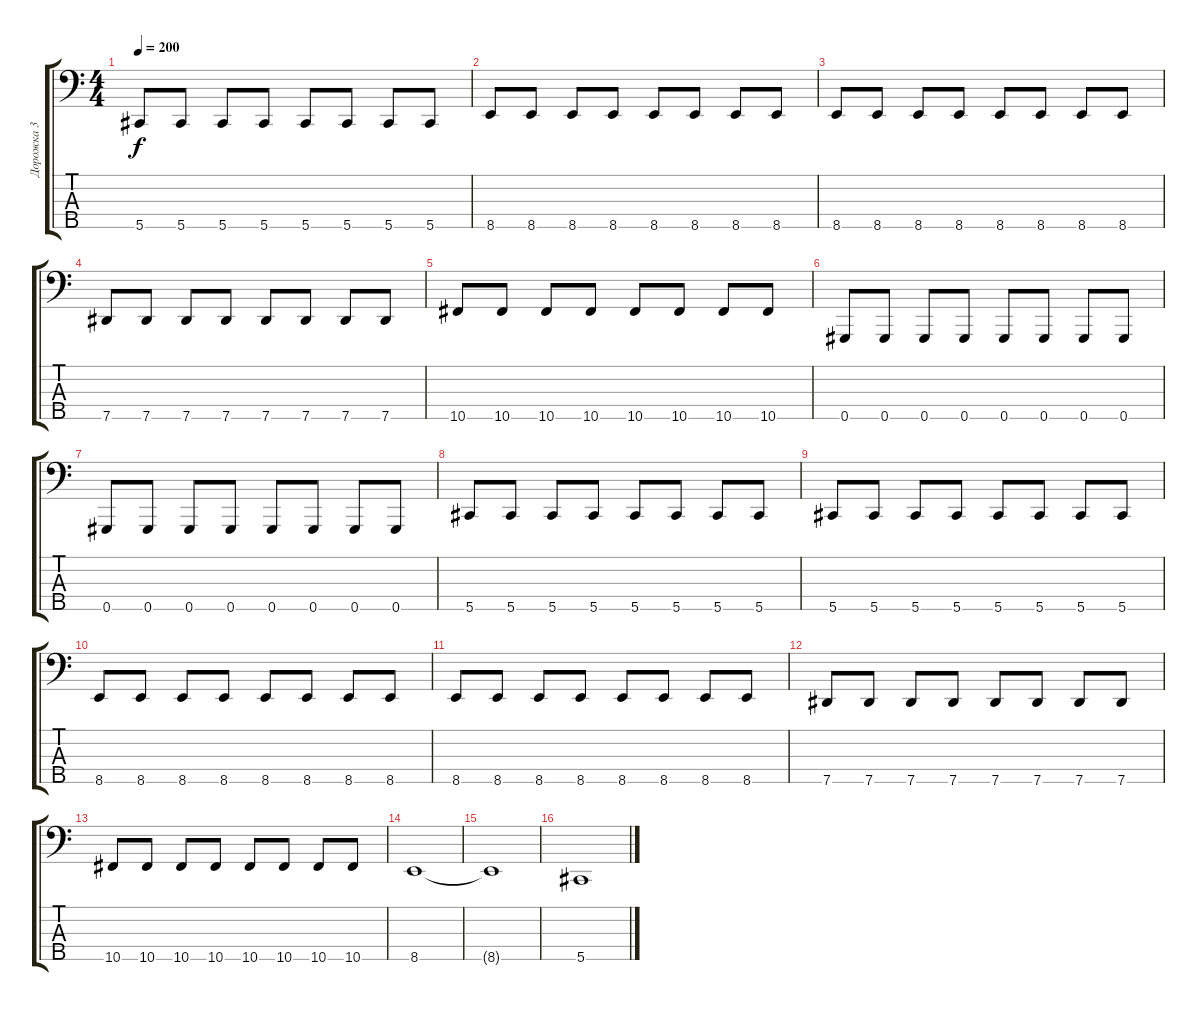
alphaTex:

\track ("Дорожка 3" "Дорожка 3") {instrument electricbasspick}
\staff {score tabs}
\tuning (Gb2 Db2 Ab1 Eb1 Ab0) {hide}
\ts (4 4)
\tempo 200
\clef f4
\ks c
5.5.8{dy f} 5.5.8 5.5.8 5.5.8 5.5.8 5.5.8 5.5.8 5.5.8 |
8.5.8 8.5.8 8.5.8 8.5.8 8.5.8 8.5.8 8.5.8 8.5.8 |
8.5.8 8.5.8 8.5.8 8.5.8 8.5.8 8.5.8 8.5.8 8.5.8 |
7.5.8 7.5.8 7.5.8 7.5.8 7.5.8 7.5.8 7.5.8 7.5.8 |
10.5.8 10.5.8 10.5.8 10.5.8 10.5.8 10.5.8 10.5.8 10.5.8 |
0.5.8 0.5.8 0.5.8 0.5.8 0.5.8 0.5.8 0.5.8 0.5.8 |
0.5.8 0.5.8 0.5.8 0.5.8 0.5.8 0.5.8 0.5.8 0.5.8 |
5.5.8 5.5.8 5.5.8 5.5.8 5.5.8 5.5.8 5.5.8 5.5.8 |
5.5.8 5.5.8 5.5.8 5.5.8 5.5.8 5.5.8 5.5.8 5.5.8 |
8.5.8 8.5.8 8.5.8 8.5.8 8.5.8 8.5.8 8.5.8 8.5.8 |
8.5.8 8.5.8 8.5.8 8.5.8 8.5.8 8.5.8 8.5.8 8.5.8 |
7.5.8 7.5.8 7.5.8 7.5.8 7.5.8 7.5.8 7.5.8 7.5.8 |
10.5.8 10.5.8 10.5.8 10.5.8 10.5.8 10.5.8 10.5.8 10.5.8 |
8.5.1 |
8.5{t}.1 |
5.5.1
